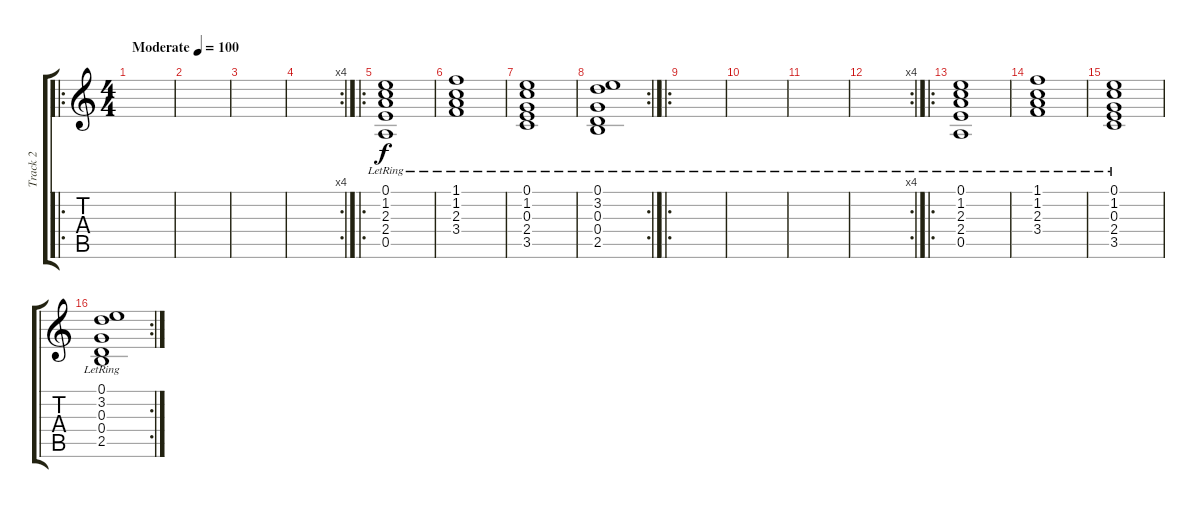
\track ("Track 2" "Track 2") {instrument overdrivenguitar}
\staff {score tabs}
\tuning (E4 B3 G3 D3 A2 E2) {hide}
\ro
\ts (4 4)
\tempo (100 "Moderate")
\clef g2
\ks c
|
|
|
\rc 4
|
\ro
(0.1{lr} 1.2 2.3 2.4 0.5).1 |
(1.1 1.2 2.3 3.4{lr}).1 |
(0.1{lr} 1.2 0.3 2.4 3.5).1 |
\rc 2
(0.1{lr} 3.2 0.3 0.4 2.5).1 |
\ro
|
|
|
\rc 4
|
\ro
(0.1{lr} 1.2 2.3 2.4 0.5).1 |
(1.1 1.2 2.3 3.4{lr}).1 |
(0.1{lr} 1.2 0.3 2.4 3.5).1 |
\rc 2
(0.1{lr} 3.2 0.3 0.4 2.5).1
